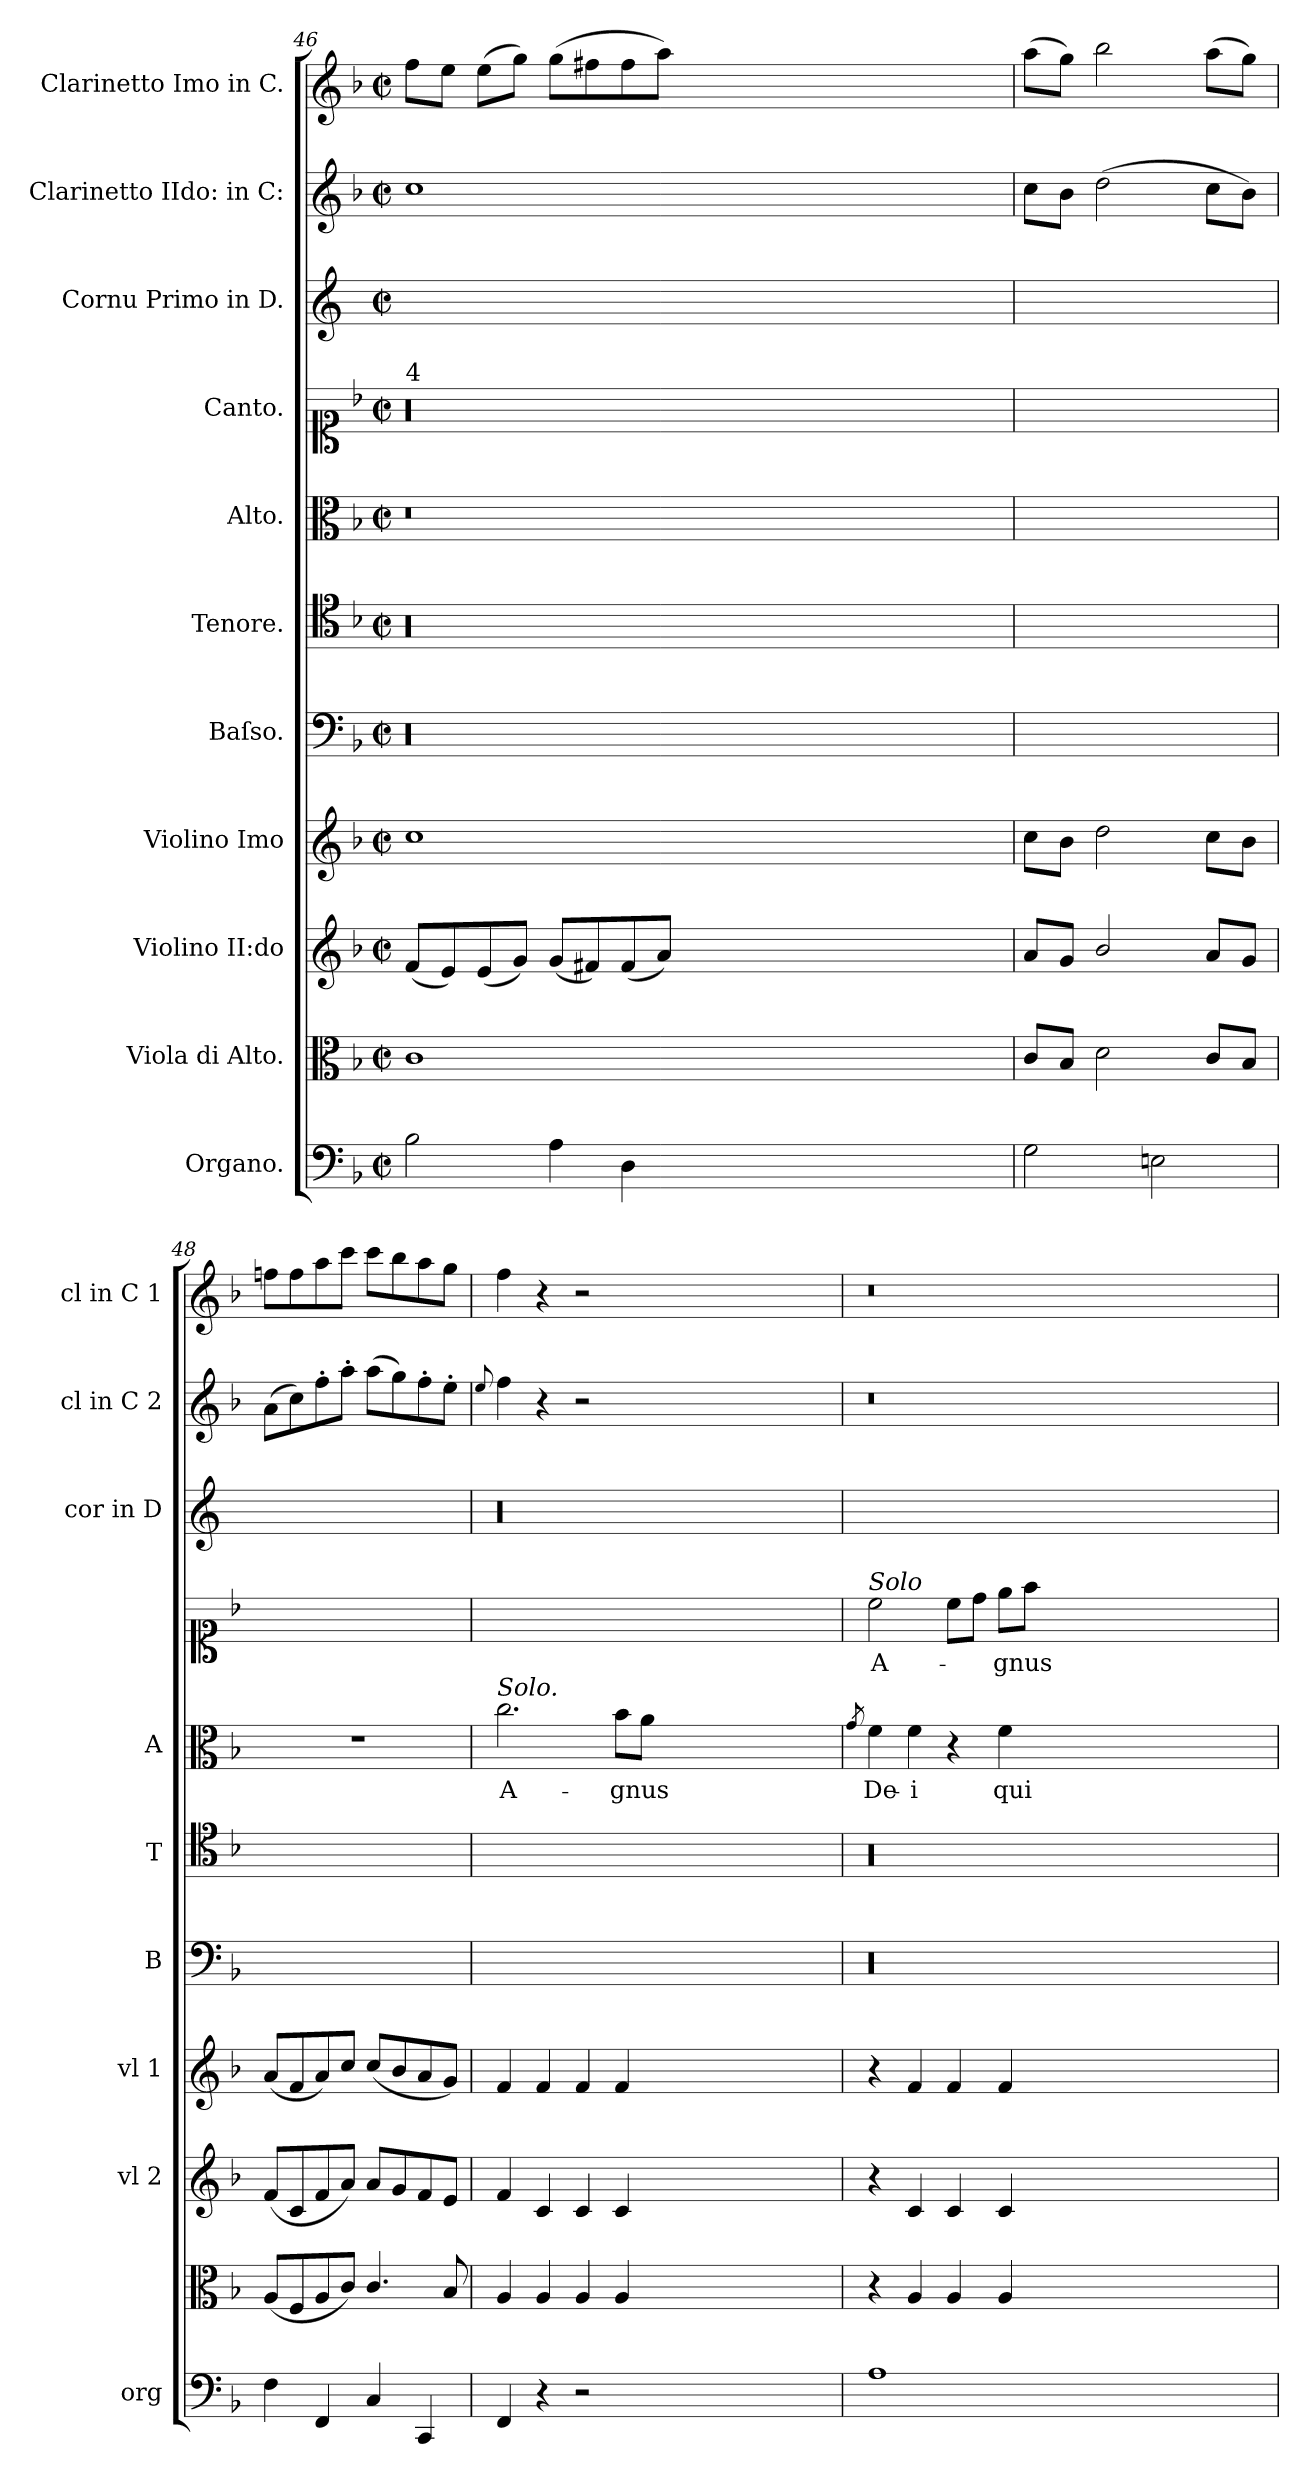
**kern	**kern	**dynam	**kern	**dynam	**kern	**dynam	**kern	**kern	**kern	**text	**kern	**text	**kern	**kern	**kern
*part11	*part10	*part10	*part9	*part9	*part8	*part8	*part7	*part6	*part5	*part5	*part4	*part4	*part3	*part2	*part1
*staff11	*staff10	*staff10	*staff9	*staff9	*staff8	*staff8	*staff7	*staff6	*staff5	*staff5	*staff4	*staff4	*staff3	*staff2	*staff1
*I"Organo.	*I"Viola di Alto.	*	*I"Violino II:do	*	*I"Violino Imo	*	*I"Baſso.	*I"Tenore.	*I"Alto.	*	*I"Canto.	*	*I"Cornu Primo in D.	*I"Clarinetto IIdo: in C:	*I"Clarinetto Imo in C.
*I'org	*	*	*I'vl 2	*	*I'vl 1	*	*I'B	*I'T	*I'A	*	*	*	*I'cor in D	*I'cl in C 2	*I'cl in C 1
*clefF4	*clefC3	*	*clefG2	*	*clefG2	*	*clefF4	*clefC4	*clefC3	*	*clefC1	*	*clefG2	*clefG2	*clefG2
*	*	*	*	*	*	*	*	*	*	*	*	*	*ITrd6c10	*	*
*k[b-]	*k[b-]	*	*k[b-]	*	*k[b-]	*	*k[b-]	*k[b-]	*k[b-]	*	*k[b-]	*	*k[f#c#]	*k[b-]	*k[b-]
*M2/2	*M2/2	*	*M2/2	*	*M2/2	*	*M2/2	*M2/2	*M2/2	*	*M2/2	*	*M2/2	*M2/2	*M2/2
*met(c|)	*met(c|)	*	*met(c|)	*	*met(c|)	*	*met(c|)	*met(c|)	*met(c|)	*	*met(c|)	*	*met(c|)	*met(c|)	*met(c|)
=46	=46	=46	=46	=46	=46	=46	=46	=46	=46	=46	=46	=46	=46	=46	=46
!	!	!	!	!	!	!	!	!	!	!	!LO:TX:a:t=4	!	!	!	!
2B-\	1c	.	(<8f/L	.	1cc	.	00r	00r	0r	.	00r	.	00ryy	1cc	8ff\L
.	.	.	8e/)	.	.	.	.	.	.	.	.	.	.	.	8ee\J
.	.	.	(<8e/	.	.	.	.	.	.	.	.	.	.	.	(>8ee\L
.	.	.	8g/J)	.	.	.	.	.	.	.	.	.	.	.	8gg\J)
4A\	.	.	(<8g/L	.	.	.	.	.	.	.	.	.	.	.	(>8gg\L
.	.	.	8f#X/)	.	.	.	.	.	.	.	.	.	.	.	8ff#X\
4D\	.	.	(<8f#/	.	.	.	.	.	.	.	.	.	.	.	8ff#\
.	.	.	8a/J)	.	.	.	.	.	.	.	.	.	.	.	8aa\J)
0.ryy	0.ryy	.	0.ryy	.	0.ryy	.	.	.	.	.	.	.	.	0.ryy	0.ryy
.	.	.	.	.	.	.	.	.	0ryy	.	.	.	.	.	.
=47	=47	=47	=47	=47	=47	=47	=47	=47	=47	=47	=47	=47	=47	=47	=47
2G\	8c/L	.	8a/L	.	8cc\L	.	1ryy	1ryy	1ryy	.	1ryy	.	1ryy	8cc\L	(>8aa\L
.	8B-/J	.	8g/J	.	8b-\J	.	.	.	.	.	.	.	.	8b-\J	8gg\J)
!	!	!	!	!LO:DY:b	!	!LO:DY:b	!	!	!	!	!	!	!	!	!
.	2d\	.	2b-/	fp&colon;	2dd\	fp&colon;	.	.	.	.	.	.	.	(>2dd\	2bb-\
2En\	.	.	.	.	.	.	.	.	.	.	.	.	.	.	.
.	8c/L	.	8a/L	.	8cc\L	.	.	.	.	.	.	.	.	8cc\L	(>8aa\L
.	8B-/J	.	8g/J	.	8b-\J	.	.	.	.	.	.	.	.	8b-\J)	8gg\J)
=48	=48	=48	=48	=48	=48	=48	=48	=48	=48	=48	=48	=48	=48	=48	=48
4F\	(<8A/L	.	(<8f/L	.	(<8a/L	.	1ryy	1ryy	1r	.	1ryy	.	1ryy	(>8a\L	8ffn\L
.	8F/	.	8c/	.	8f/	.	.	.	.	.	.	.	.	8cc\)	8ff\
4FF/	8A/	.	8f/	.	8a/)	.	.	.	.	.	.	.	.	8ff'\	8aa\
.	8c/J)	.	8a/J)	.	8cc/J	.	.	.	.	.	.	.	.	8aa'\J	8ccc\J
4C/	4.c/	.	8a/L	.	(<8cc/L	.	.	.	.	.	.	.	.	(>8aa\L	8ccc\L
.	.	.	8g/	.	8b-/	.	.	.	.	.	.	.	.	8gg\)	8bb-\
4CC/	.	.	8f/	.	8a/	.	.	.	.	.	.	.	.	8ff'\	8aa\
.	8B-/	.	8e/J	.	8g/J)	.	.	.	.	.	.	.	.	8ee'\J	8gg\J
=49	=49	=49	=49	=49	=49	=49	=49	=49	=49	=49	=49	=49	=49	=49	=49
.	.	.	.	.	.	.	.	.	.	.	.	.	.	8qqee/	.
!	!	!	!	!	!	!	!	!	!LO:TX:a:i:t=Solo.	!	!	!	!	!	!
!	!	!LO:DY:b	!	!LO:DY:b	!	!	!	!	!	!	!	!	!	!	!
4FF/	4A/	po	4f/	po	4f/	.	00ryy	00ryy	2.cc\	A-	00ryy	.	00r	4ff\	4ff\
!	!	!	!	!	!	!LO:DY:b	!	!	!	!	!	!	!	!	!
4r	4A/	.	4c/	.	4f/	po.	.	.	.	.	.	.	.	4r	4r
2r	4A/	.	4c/	.	4f/	.	.	.	.	.	.	.	.	2r	2r
.	4A/	.	4c/	.	4f/	.	.	.	8b-\L	-gnus	.	.	.	.	.
.	.	.	.	.	.	.	.	.	8a\J	.	.	.	.	.	.
0.ryy	0.ryy	.	0.ryy	.	0.ryy	.	.	.	0.ryy	.	.	.	.	0.ryy	0.ryy
=50	=50	=50	=50	=50	=50	=50	=50	=50	=50	=50	=50	=50	=50	=50	=50
.	.	.	.	.	.	.	.	.	8qg/	.	.	.	.	.	.
!	!	!	!	!	!	!	!	!	!	!	!LO:TX:a:i:t=Solo	!	!	!	!
1A	4r	.	4r	.	4r	.	00r	00r	4f\	De-	2cc\	A-	00ryy	0r	0r
.	4A/	.	4c/	.	4f/	.	.	.	4f\	-i	.	.	.	.	.
.	4A/	.	4c/	.	4f/	.	.	.	4r	.	8cc\L	.	.	.	.
.	.	.	.	.	.	.	.	.	.	.	8dd\J	.	.	.	.
.	4A/	.	4c/	.	4f/	.	.	.	4f\	qui	8ee\L	-gnus	.	.	.
.	.	.	.	.	.	.	.	.	.	.	8ff\J	.	.	.	.
0.ryy	0.ryy	.	0.ryy	.	0.ryy	.	.	.	0.ryy	.	0.ryy	.	.	.	.
.	.	.	.	.	.	.	.	.	.	.	.	.	.	0ryy	0ryy
=	=	=	=	=	=	=	=	=	=	=	=	=	=	=	=
*-	*-	*-	*-	*-	*-	*-	*-	*-	*-	*-	*-	*-	*-	*-	*-
